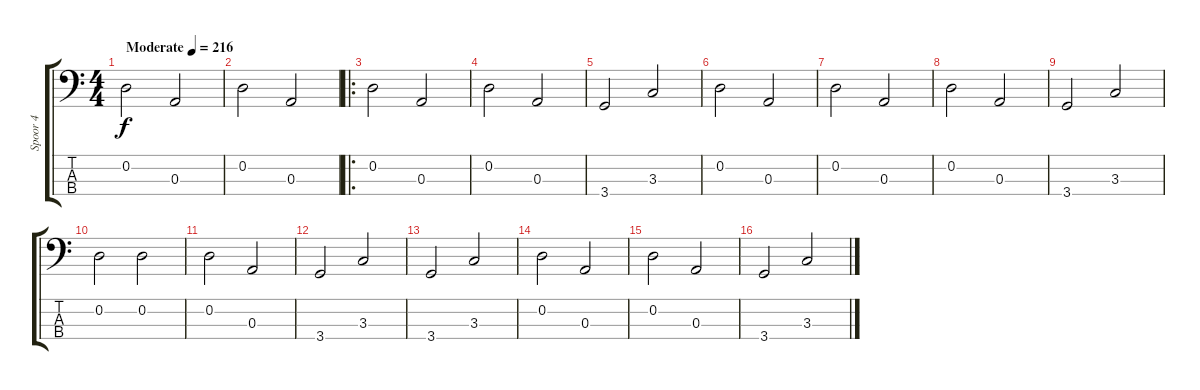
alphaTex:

\track ("Spoor 4" "Spoor 4") {instrument contrabass}
\staff {score tabs}
\tuning (G2 D2 A1 E1) {hide}
\ts (4 4)
\tempo (216 "Moderate")
\clef f4
\ks c
0.2.2{dy f instrument contrabass} 0.3.2 |
0.2.2 0.3.2 |
\ro
0.2.2 0.3.2 |
0.2.2 0.3.2 |
3.4.2 3.3.2 |
0.2.2 0.3.2 |
0.2.2 0.3.2 |
0.2.2 0.3.2 |
3.4.2 3.3.2 |
0.2.2 0.2.2 |
0.2.2 0.3.2 |
3.4.2 3.3.2 |
3.4.2 3.3.2 |
0.2.2 0.3.2 |
0.2.2 0.3.2 |
3.4.2 3.3.2
